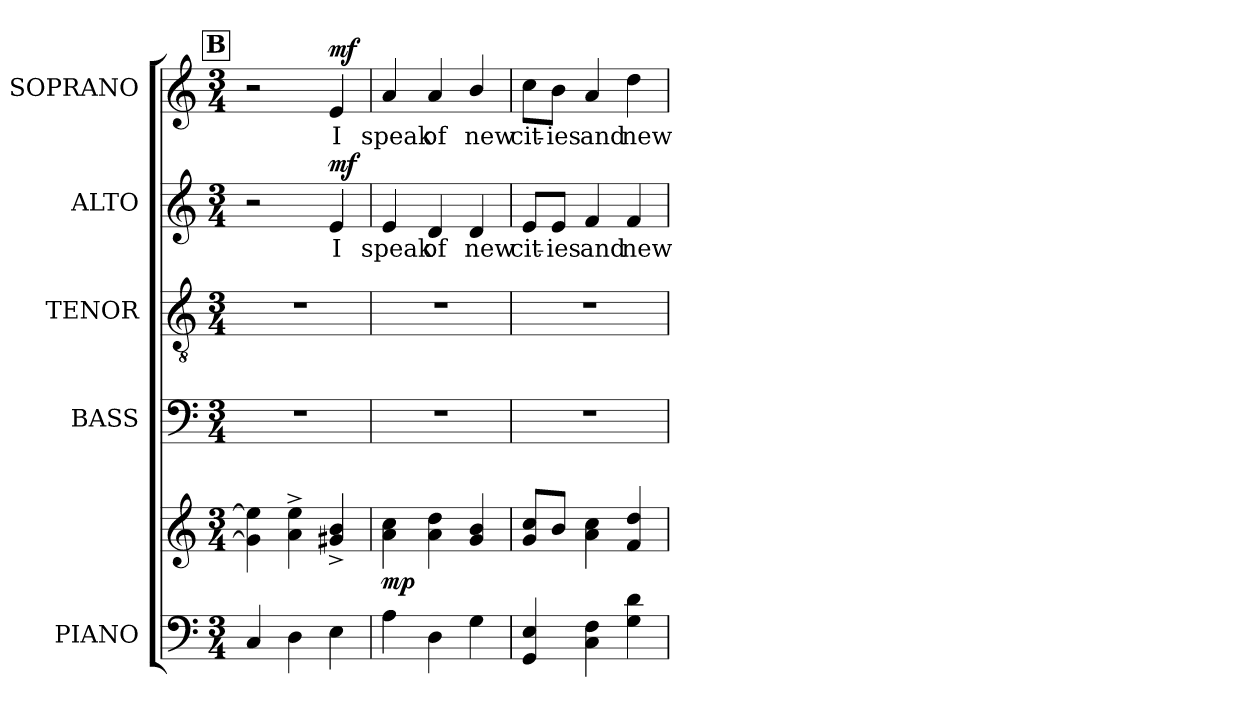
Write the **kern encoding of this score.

**kern	**kern	**dynam	**kern	**kern	**kern	**text	**dynam	**kern	**text	**dynam
*part5	*part5	*part5	*part4	*part3	*part2	*part2	*part2	*part1	*part1	*part1
*staff6	*staff5	*staff5/6	*staff4	*staff3	*staff2	*staff2	*staff2	*staff1	*staff1	*staff1
*I"PIANO	*	*	*I"BASS	*I"TENOR	*I"ALTO	*	*	*I"SOPRANO	*	*
*I'PNO.	*	*	*I'B.	*I'T.	*I'A.	*	*	*I'S.	*	*
*clefF4	*clefG2	*	*clefF4	*clefGv2	*clefG2	*	*	*clefG2	*	*
*	*	*	*	*ITrd7c12	*	*	*	*	*	*
*k[]	*k[]	*	*k[]	*k[]	*k[]	*	*	*k[]	*	*
*C:	*C:	*	*C:	*C:	*C:	*	*	*C:	*	*
*M3/4	*M3/4	*	*M3/4	*M3/4	*M3/4	*	*	*M3/4	*	*
!!LO:REH:place=s1:B:color=#000000:enc=box:fs=19.1405:t=B
=64	=64	=64	=64	=64	=64	=64	=64	=64	=64	=64
!	!	!	!LO:N:vis=1	!LO:N:vis=1	!	!	!	!	!	!
4Ci/	4gi\] 4eei]	.	2.r	2.r	2r	.	.	2r	.	.
4Di\	4ai\^ 4eei^	.	.	.	.	.	.	.	.	.
!	!	!	!	!	!	!LO:LY:b:color=#000000	!	!	!	!
!	!	!	!	!	!	!	!	!	!LO:LY:b:color=#000000	!
4Ei\	4g#Xi/^ 4bi^	.	.	.	4ei/	I	mf	4ei/	I	mf
=65	=65	=65	=65	=65	=65	=65	=65	=65	=65	=65
!	!	!	!LO:N:vis=1	!LO:N:vis=1	!	!	!	!	!	!
!	!	!	!	!	!	!LO:LY:b:color=#000000	!	!	!	!
!	!	!	!	!	!	!	!	!	!LO:LY:b:color=#000000	!
4Ai\	4ai\ 4cci	mp	2.r	2.r	4ei/	speak	.	4ai/	speak	.
!	!	!	!	!	!	!LO:LY:b:color=#000000	!	!	!	!
!	!	!	!	!	!	!	!	!	!LO:LY:b:color=#000000	!
4Di\	4ai\ 4ddi	.	.	.	4di/	of	.	4ai/	of	.
!	!	!	!	!	!	!LO:LY:b:color=#000000	!	!	!	!
!	!	!	!	!	!	!	!	!	!LO:LY:b:color=#000000	!
4Gi\	4gi/ 4bi	.	.	.	4di/	new	.	4bi/	new	.
!!LO:PB:g=z
=66	=66	=66	=66	=66	=66	=66	=66	=66	=66	=66
!	!	!	!LO:N:vis=1	!LO:N:vis=1	!	!	!	!	!	!
!	!	!	!	!	!	!LO:LY:b:color=#000000	!	!	!	!
!	!	!	!	!	!	!	!	!	!LO:LY:b:color=#000000	!
4GGi/ 4Ei	8gi/ 8cciL	.	2.r	2.r	8ei/L	cit-	.	8cci\L	cit-	.
!	!	!	!	!	!	!LO:LY:b:color=#000000	!	!	!	!
!	!	!	!	!	!	!	!	!	!LO:LY:b:color=#000000	!
.	8bi/J	.	.	.	8ei/J	-ies	.	8bi\J	-ies	.
!	!	!	!	!	!	!LO:LY:b:color=#000000	!	!	!	!
!	!	!	!	!	!	!	!	!	!LO:LY:b:color=#000000	!
4Ci\ 4Fi	4ai\ 4cci	.	.	.	4fi/	and	.	4ai/	and	.
!	!	!	!	!	!	!LO:LY:b:color=#000000	!	!	!	!
!	!	!	!	!	!	!	!	!	!LO:LY:b:color=#000000	!
4Gi\ 4di	4fi/ 4ddi	.	.	.	4fi/	new	.	4ddi\	new	.
=	=	=	=	=	=	=	=	=	=	=
*-	*-	*-	*-	*-	*-	*-	*-	*-	*-	*-
